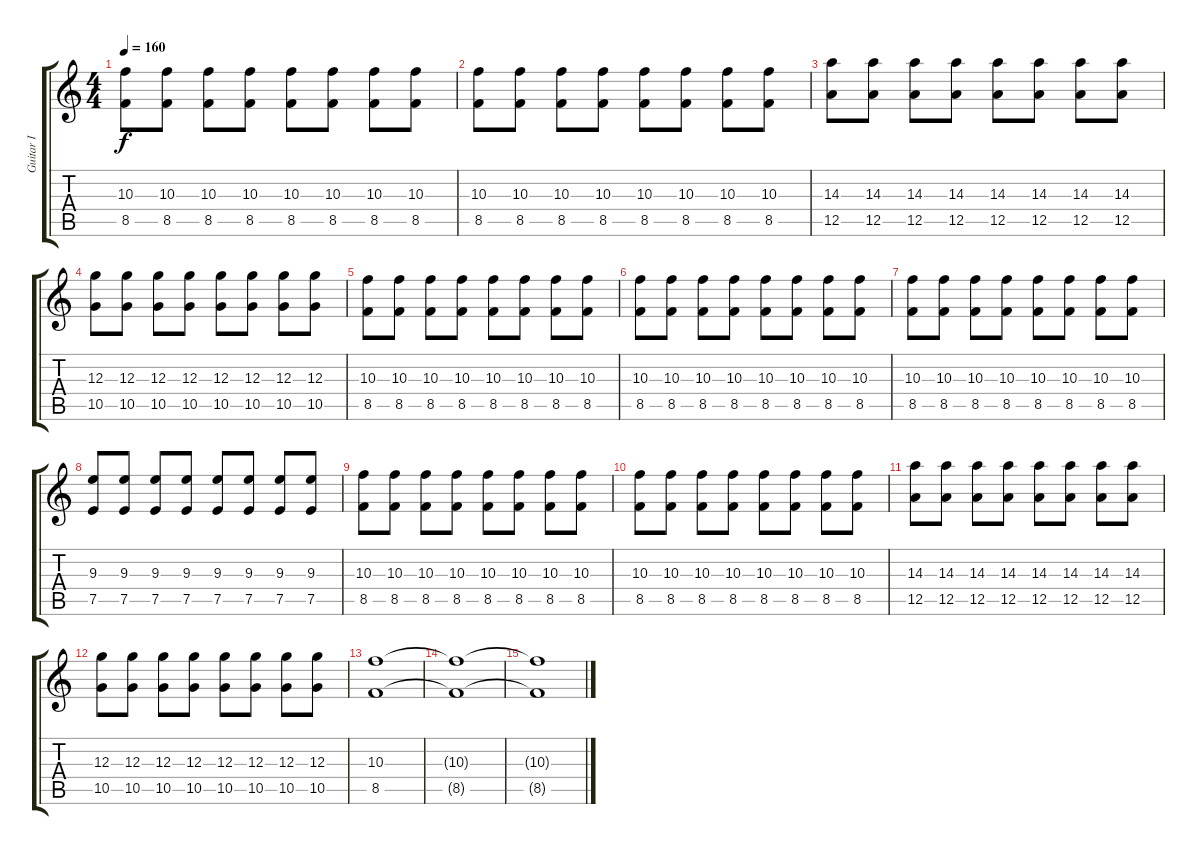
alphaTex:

\track ("Guitar I" "Guitar I") {instrument distortionguitar}
\staff {score tabs}
\tuning (E4 B3 G3 D3 A2 D2) {hide}
\ts (4 4)
\tempo 160
\clef g2
\ks c
(10.3 8.5).8{dy f} (10.3 8.5).8 (10.3 8.5).8 (10.3 8.5).8 (10.3 8.5).8 (10.3 8.5).8 (10.3 8.5).8 (10.3 8.5).8 |
(10.3 8.5).8 (10.3 8.5).8 (10.3 8.5).8 (10.3 8.5).8 (10.3 8.5).8 (10.3 8.5).8 (10.3 8.5).8 (10.3 8.5).8 |
(14.3 12.5).8 (14.3 12.5).8 (14.3 12.5).8 (14.3 12.5).8 (14.3 12.5).8 (14.3 12.5).8 (14.3 12.5).8 (14.3 12.5).8 |
(12.3 10.5).8 (12.3 10.5).8 (12.3 10.5).8 (12.3 10.5).8 (12.3 10.5).8 (12.3 10.5).8 (12.3 10.5).8 (12.3 10.5).8 |
(10.3 8.5).8 (10.3 8.5).8 (10.3 8.5).8 (10.3 8.5).8 (10.3 8.5).8 (10.3 8.5).8 (10.3 8.5).8 (10.3 8.5).8 |
(10.3 8.5).8 (10.3 8.5).8 (10.3 8.5).8 (10.3 8.5).8 (10.3 8.5).8 (10.3 8.5).8 (10.3 8.5).8 (10.3 8.5).8 |
(10.3 8.5).8 (10.3 8.5).8 (10.3 8.5).8 (10.3 8.5).8 (10.3 8.5).8 (10.3 8.5).8 (10.3 8.5).8 (10.3 8.5).8 |
(9.3 7.5).8 (9.3 7.5).8 (9.3 7.5).8 (9.3 7.5).8 (9.3 7.5).8 (9.3 7.5).8 (9.3 7.5).8 (9.3 7.5).8 |
(10.3 8.5).8 (10.3 8.5).8 (10.3 8.5).8 (10.3 8.5).8 (10.3 8.5).8 (10.3 8.5).8 (10.3 8.5).8 (10.3 8.5).8 |
(10.3 8.5).8 (10.3 8.5).8 (10.3 8.5).8 (10.3 8.5).8 (10.3 8.5).8 (10.3 8.5).8 (10.3 8.5).8 (10.3 8.5).8 |
(14.3 12.5).8 (14.3 12.5).8 (14.3 12.5).8 (14.3 12.5).8 (14.3 12.5).8 (14.3 12.5).8 (14.3 12.5).8 (14.3 12.5).8 |
(12.3 10.5).8 (12.3 10.5).8 (12.3 10.5).8 (12.3 10.5).8 (12.3 10.5).8 (12.3 10.5).8 (12.3 10.5).8 (12.3 10.5).8 |
(10.3 8.5).1{volume 0} |
(10.3{t} 8.5{t}).1 |
(10.3{t} 8.5{t}).1
